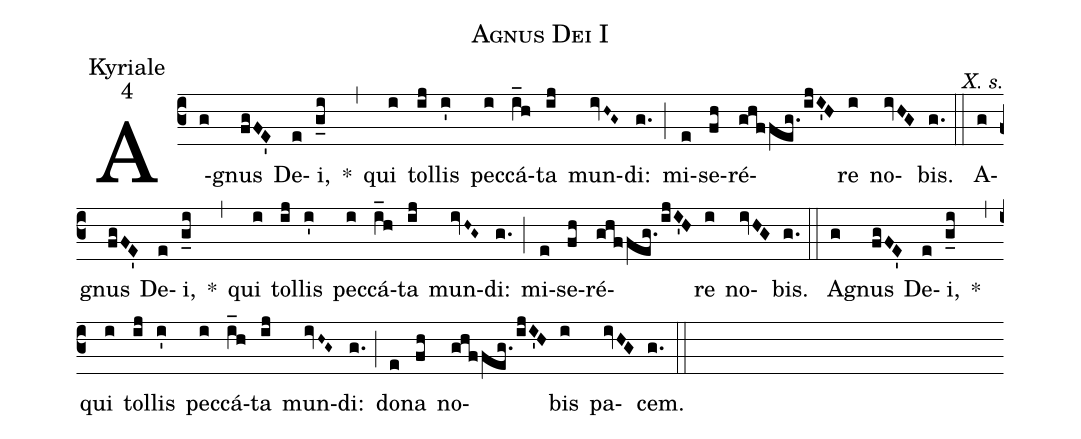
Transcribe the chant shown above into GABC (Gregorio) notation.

name:Agnus Dei I;
office-part:Kyriale;
mode:4;
commentary:X. s.;
%%
(c3) A(g)gnus(fgFE') De(e)i,(g_i) *(,) qui(i) tol(ij)lis(i') pec(i)cá(i_h)ta(ij) mun(ivH~G~)di:(g.) (;) mi(e)se(fh)ré(ghf/feg./ijI'H)re(i) no(ivHG)bis.(g.) (::)
A(g)gnus(fgFE') De(e)i,(g_i) *(,) qui(i) tol(ij)lis(i') pec(i)cá(i_h)ta(ij) mun(ivH~G~)di:(g.) (;) mi(e)se(fh)ré(ghf/feg./ijI'H)re(i) no(ivHG)bis.(g.) (::)
A(g)gnus(fgFE') De(e)i,(g_i) *(,) qui(i) tol(ij)lis(i') pec(i)cá(i_h)ta(ij) mun(ivH~G~)di:(g.) (;) do(e)na(fh) no(ghf/feg./ijI'H)bis(i) pa(ivHG)cem.(g.) (::)
